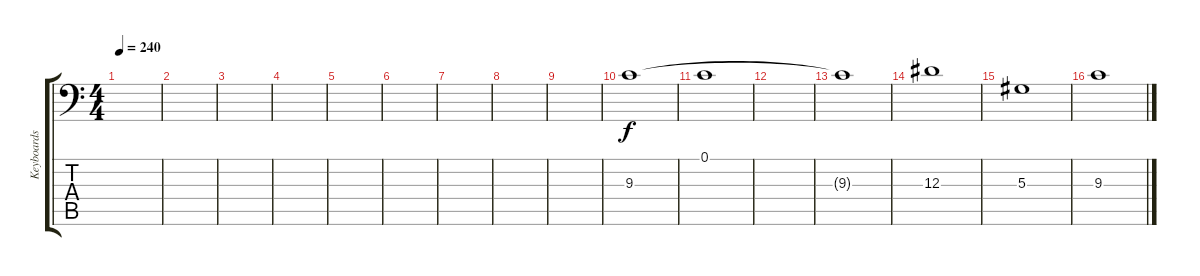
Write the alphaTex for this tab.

\track ("Keyboards" "Keyboards") {instrument stringensemble1}
\staff {score tabs}
\tuning (C4 G3 Eb3 Bb2 F2 Bb1) {hide}
\ts (4 4)
\tempo 240
\clef f4
\ks c
|
|
|
|
|
|
|
|
|
9.3.1 |
0.1.1 |
|
9.3{t}.1 |
12.3.1 |
5.3.1 |
9.3.1
